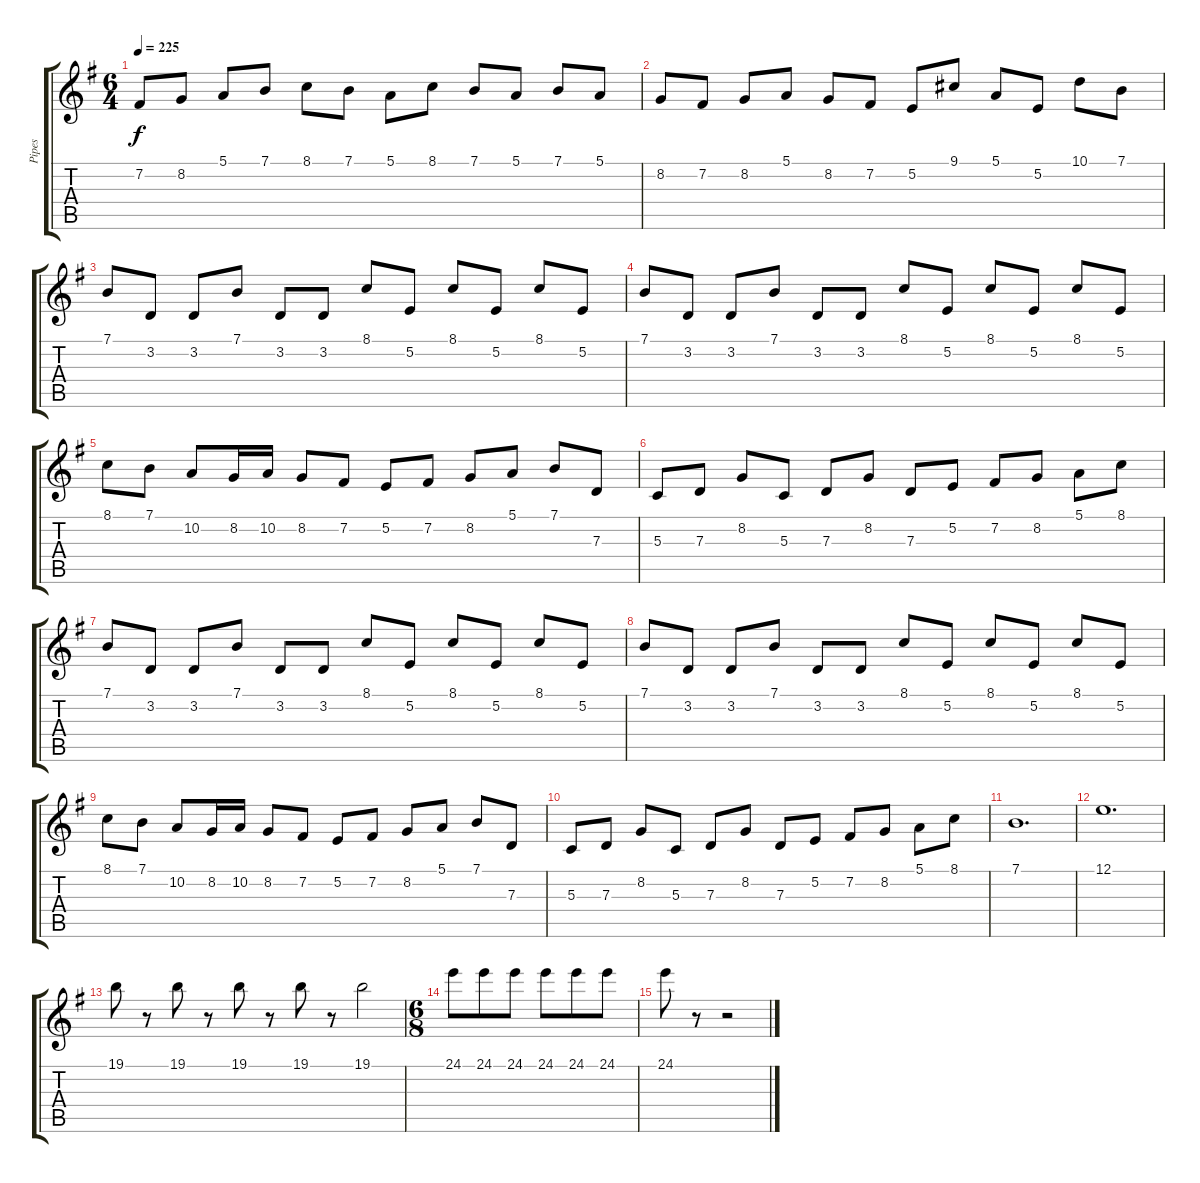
\track ("Pipes" "Pipes") {instrument tangoaccordion}
\staff {score tabs}
\tuning (E4 B3 G3 D3 A2 E2) {hide}
\ts (6 4)
\tempo 225
\clef g2
\ks eminor
7.2.8{dy f} 8.2.8 5.1.8 7.1.8 8.1.8 7.1.8 5.1.8 8.1.8 7.1.8 5.1.8 7.1.8 5.1.8 |
8.2.8 7.2.8 8.2.8 5.1.8 8.2.8 7.2.8 5.2.8 9.1.8 5.1.8 5.2.8 10.1.8 7.1.8 |
7.1.8 3.2.8 3.2.8 7.1.8 3.2.8 3.2.8 8.1.8 5.2.8 8.1.8 5.2.8 8.1.8 5.2.8 |
7.1.8 3.2.8 3.2.8 7.1.8 3.2.8 3.2.8 8.1.8 5.2.8 8.1.8 5.2.8 8.1.8 5.2.8 |
8.1.8 7.1.8 10.2.8 8.2.16 10.2.16 8.2.8 7.2.8 5.2.8 7.2.8 8.2.8 5.1.8 7.1.8 7.3.8 |
5.3.8 7.3.8 8.2.8 5.3.8 7.3.8 8.2.8 7.3.8 5.2.8 7.2.8 8.2.8 5.1.8 8.1.8 |
7.1.8 3.2.8 3.2.8 7.1.8 3.2.8 3.2.8 8.1.8 5.2.8 8.1.8 5.2.8 8.1.8 5.2.8 |
7.1.8 3.2.8 3.2.8 7.1.8 3.2.8 3.2.8 8.1.8 5.2.8 8.1.8 5.2.8 8.1.8 5.2.8 |
8.1.8 7.1.8 10.2.8 8.2.16 10.2.16 8.2.8 7.2.8 5.2.8 7.2.8 8.2.8 5.1.8 7.1.8 7.3.8 |
5.3.8 7.3.8 8.2.8 5.3.8 7.3.8 8.2.8 7.3.8 5.2.8 7.2.8 8.2.8 5.1.8 8.1.8 |
\ks g
7.1.1{d} |
12.1.1{d} |
19.1.8 r.8 19.1.8 r.8 19.1.8 r.8 19.1.8 r.8 19.1.2 |
\ts (6 8)
24.1.8 24.1.8 24.1.8 24.1.8 24.1.8 24.1.8 |
24.1.8 r.8 r.2
